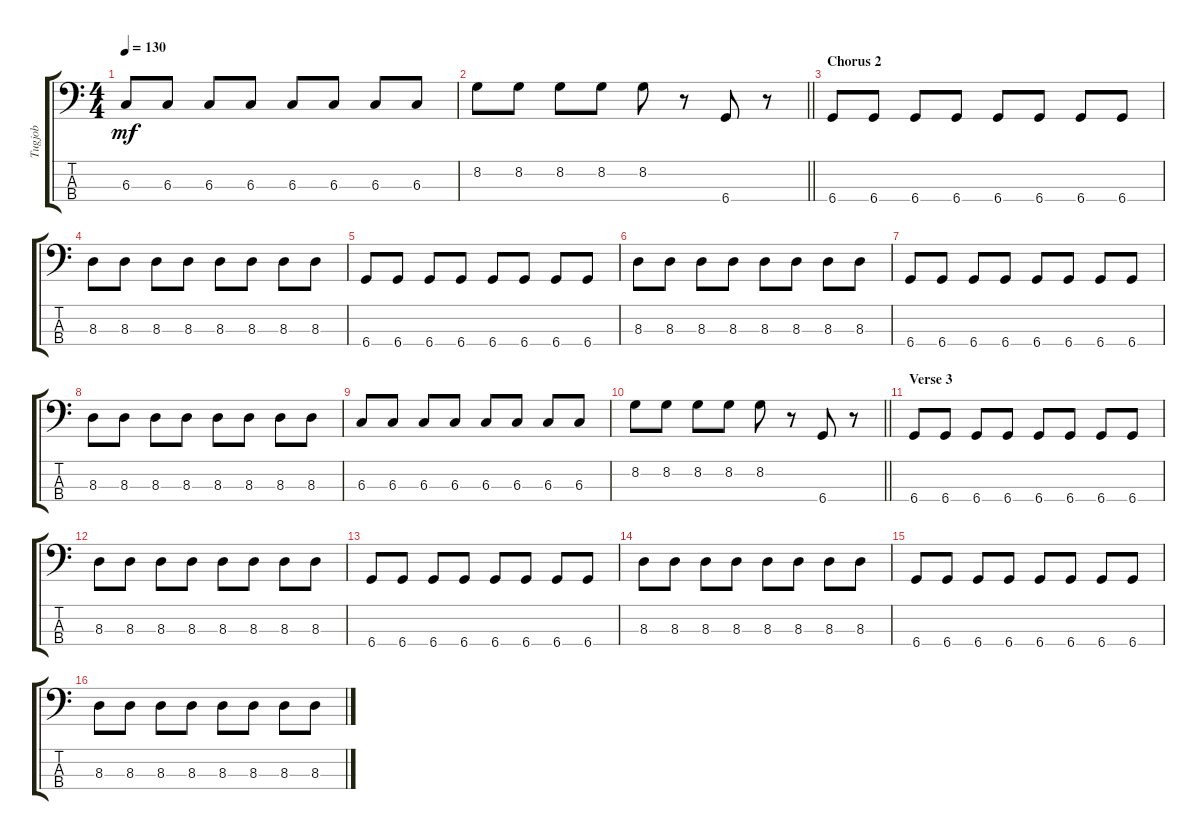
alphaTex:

\track ("Tugjob" "Tugjob") {instrument electricbassfinger}
\staff {score tabs}
\tuning (E2 B1 Gb1 Db1) {hide}
\ts (4 4)
\tempo 130
\clef f4
\ks c
6.3.8{dy mf} 6.3.8 6.3.8 6.3.8 6.3.8 6.3.8 6.3.8 6.3.8 |
\barLineRight lightlight
8.2.8 8.2.8 8.2.8 8.2.8 8.2.8 r.8 6.4.8 r.8 |
\section ("" "Chorus 2")
6.4.8 6.4.8 6.4.8 6.4.8 6.4.8 6.4.8 6.4.8 6.4.8 |
8.3.8 8.3.8 8.3.8 8.3.8 8.3.8 8.3.8 8.3.8 8.3.8 |
6.4.8 6.4.8 6.4.8 6.4.8 6.4.8 6.4.8 6.4.8 6.4.8 |
8.3.8 8.3.8 8.3.8 8.3.8 8.3.8 8.3.8 8.3.8 8.3.8 |
6.4.8 6.4.8 6.4.8 6.4.8 6.4.8 6.4.8 6.4.8 6.4.8 |
8.3.8 8.3.8 8.3.8 8.3.8 8.3.8 8.3.8 8.3.8 8.3.8 |
6.3.8 6.3.8 6.3.8 6.3.8 6.3.8 6.3.8 6.3.8 6.3.8 |
\barLineRight lightlight
8.2.8 8.2.8 8.2.8 8.2.8 8.2.8 r.8 6.4.8 r.8 |
\section ("" "Verse 3")
6.4.8 6.4.8 6.4.8 6.4.8 6.4.8 6.4.8 6.4.8 6.4.8 |
8.3.8 8.3.8 8.3.8 8.3.8 8.3.8 8.3.8 8.3.8 8.3.8 |
6.4.8 6.4.8 6.4.8 6.4.8 6.4.8 6.4.8 6.4.8 6.4.8 |
8.3.8 8.3.8 8.3.8 8.3.8 8.3.8 8.3.8 8.3.8 8.3.8 |
6.4.8 6.4.8 6.4.8 6.4.8 6.4.8 6.4.8 6.4.8 6.4.8 |
8.3.8 8.3.8 8.3.8 8.3.8 8.3.8 8.3.8 8.3.8 8.3.8
